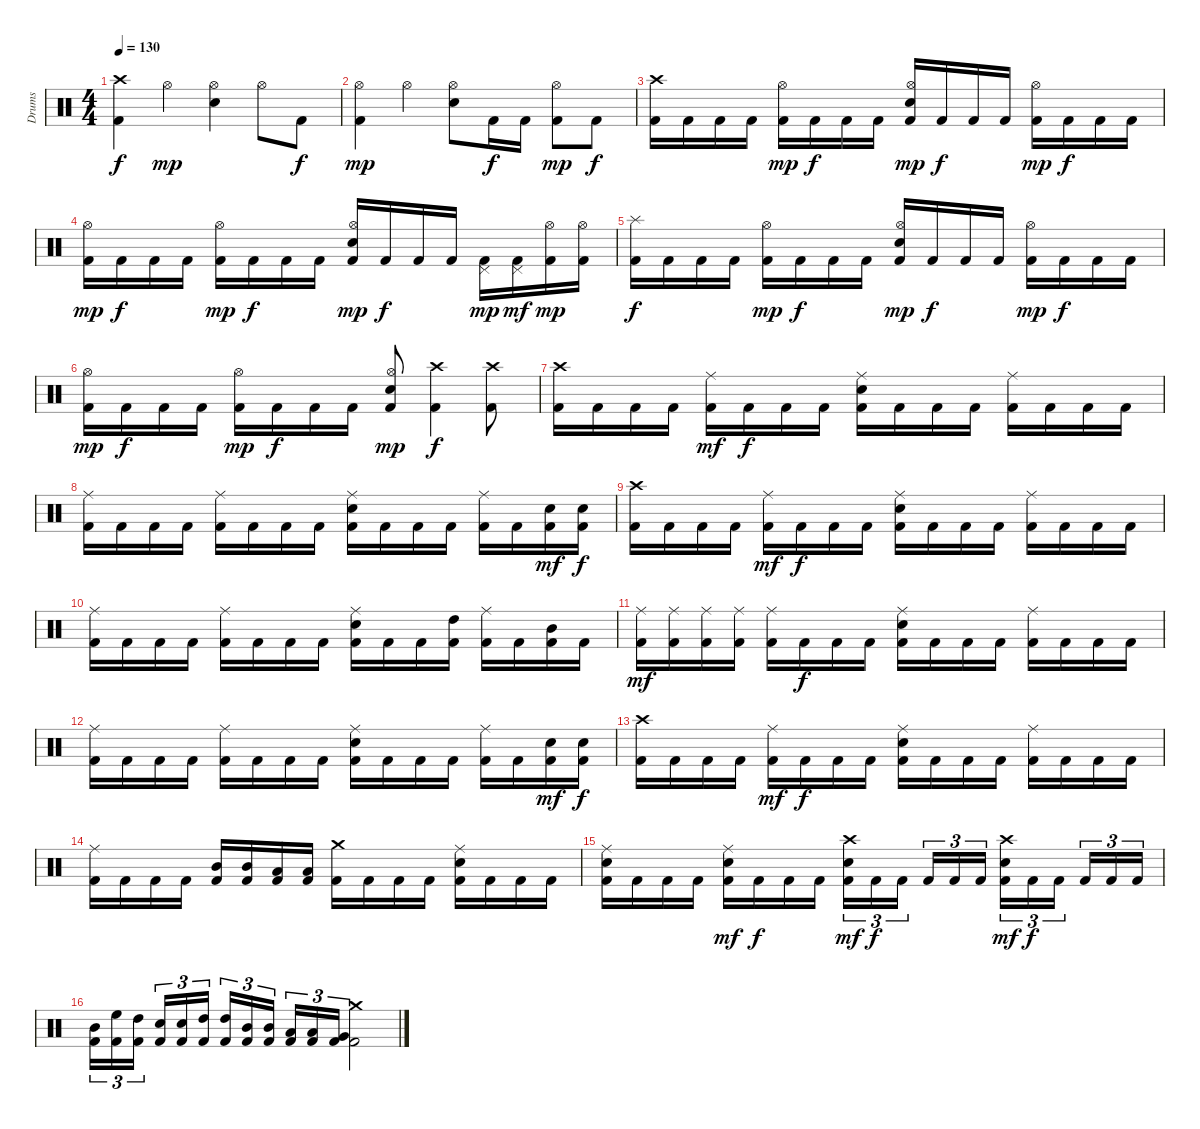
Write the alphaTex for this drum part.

\track ("Drums" "Drums") {instrument percussion}
\staff {score}
\articulation defaults
\ts (4 4)
\tempo 130
\clef neutral
\ks c
("Crash high (hit)" "Kick (hit) 2").4{dy f} "Hi-Hat (open)".4{dy mp} ("Hi-Hat (open)" "Electric Snare (hit)").4 "Hi-Hat (open)".8 "Kick (hit) 2".8{dy f} |
("Hi-Hat (open)" "Kick (hit) 2").4{dy mp} "Hi-Hat (open)".4 ("Hi-Hat (open)" "Electric Snare (hit)").8 "Kick (hit) 2".16{dy f} "Kick (hit) 2".16 ("Hi-Hat (open)" "Kick (hit) 2").8{dy mp} "Kick (hit) 2".8{dy f} |
("Crash high (hit)" "Kick (hit) 2").16 "Kick (hit) 2".16 "Kick (hit) 2".16 "Kick (hit) 2".16 ("Hi-Hat (open)" "Kick (hit) 2").16{dy mp} "Kick (hit) 2".16{dy f} "Kick (hit) 2".16 "Kick (hit) 2".16 ("Hi-Hat (open)" "Electric Snare (hit)" "Kick (hit) 2").16{dy mp} "Kick (hit) 2".16{dy f} "Kick (hit) 2".16 "Kick (hit) 2".16 ("Hi-Hat (open)" "Kick (hit) 2").16{dy mp} "Kick (hit) 2".16{dy f} "Kick (hit) 2".16 "Kick (hit) 2".16 |
("Hi-Hat (open)" "Kick (hit) 2").16{dy mp} "Kick (hit) 2".16{dy f} "Kick (hit) 2".16 "Kick (hit) 2".16 ("Hi-Hat (open)" "Kick (hit) 2").16{dy mp} "Kick (hit) 2".16{dy f} "Kick (hit) 2".16 "Kick (hit) 2".16 ("Hi-Hat (open)" "Electric Snare (hit)" "Kick (hit) 2").16{dy mp} "Kick (hit) 2".16{dy f} "Kick (hit) 2".16 "Kick (hit) 2".16 ("Pedal Hi-Hat (hit)" "Kick (hit) 2").16{dy mp} ("Pedal Hi-Hat (hit)" "Kick (hit) 2").16{dy mf} ("Hi-Hat (open)" "Kick (hit) 2").16{dy mp} ("Hi-Hat (open)" "Kick (hit) 2").16 |
("Splash (hit)" "Kick (hit) 2").16{dy f} "Kick (hit) 2".16 "Kick (hit) 2".16 "Kick (hit) 2".16 ("Hi-Hat (open)" "Kick (hit) 2").16{dy mp} "Kick (hit) 2".16{dy f} "Kick (hit) 2".16 "Kick (hit) 2".16 ("Hi-Hat (open)" "Electric Snare (hit)" "Kick (hit) 2").16{dy mp} "Kick (hit) 2".16{dy f} "Kick (hit) 2".16 "Kick (hit) 2".16 ("Hi-Hat (open)" "Kick (hit) 2").16{dy mp} "Kick (hit) 2".16{dy f} "Kick (hit) 2".16 "Kick (hit) 2".16 |
("Hi-Hat (open)" "Kick (hit) 2").16{dy mp} "Kick (hit) 2".16{dy f} "Kick (hit) 2".16 "Kick (hit) 2".16 ("Hi-Hat (open)" "Kick (hit) 2").16{dy mp} "Kick (hit) 2".16{dy f} "Kick (hit) 2".16 "Kick (hit) 2".16 ("Hi-Hat (open)" "Electric Snare (hit)" "Kick (hit) 2").8{dy mp} ("Crash high (hit)" "Kick (hit) 2").4{dy f} ("Crash high (hit)" "Kick (hit) 2").8 |
("Crash high (hit)" "Kick (hit) 2").16 "Kick (hit) 2".16 "Kick (hit) 2".16 "Kick (hit) 2".16 ("Ride (middle)" "Kick (hit) 2").16{dy mf} "Kick (hit) 2".16{dy f} "Kick (hit) 2".16 "Kick (hit) 2".16 ("Ride (middle)" "Electric Snare (hit)" "Kick (hit) 2").16 "Kick (hit) 2".16 "Kick (hit) 2".16 "Kick (hit) 2".16 ("Ride (middle)" "Kick (hit) 2").16 "Kick (hit) 2".16 "Kick (hit) 2".16 "Kick (hit) 2".16 |
("Ride (middle)" "Kick (hit) 2").16 "Kick (hit) 2".16 "Kick (hit) 2".16 "Kick (hit) 2".16 ("Ride (middle)" "Kick (hit) 2").16 "Kick (hit) 2".16 "Kick (hit) 2".16 "Kick (hit) 2".16 ("Ride (middle)" "Electric Snare (hit)" "Kick (hit) 2").16 "Kick (hit) 2".16 "Kick (hit) 2".16 "Kick (hit) 2".16 ("Ride (middle)" "Kick (hit) 2").16 "Kick (hit) 2".16 ("Electric Snare (hit)" "Kick (hit) 2").16{dy mf} ("Electric Snare (hit)" "Kick (hit) 2").16{dy f} |
("Crash high (hit)" "Kick (hit) 2").16 "Kick (hit) 2".16 "Kick (hit) 2".16 "Kick (hit) 2".16 ("Ride (middle)" "Kick (hit) 2").16{dy mf} "Kick (hit) 2".16{dy f} "Kick (hit) 2".16 "Kick (hit) 2".16 ("Ride (middle)" "Electric Snare (hit)" "Kick (hit) 2").16 "Kick (hit) 2".16 "Kick (hit) 2".16 "Kick (hit) 2".16 ("Ride (middle)" "Kick (hit) 2").16 "Kick (hit) 2".16 "Kick (hit) 2".16 "Kick (hit) 2".16 |
("Ride (middle)" "Kick (hit) 2").16 "Kick (hit) 2".16 "Kick (hit) 2".16 "Kick (hit) 2".16 ("Ride (middle)" "Kick (hit) 2").16 "Kick (hit) 2".16 "Kick (hit) 2".16 "Kick (hit) 2".16 ("Ride (middle)" "Electric Snare (hit)" "Kick (hit) 2").16 "Kick (hit) 2".16 "Kick (hit) 2".16 ("High Tom (hit)" "Kick (hit) 2").16 ("Ride (middle)" "Kick (hit) 2").16 "Kick (hit) 2".16 ("Mid Tom (hit)" "Kick (hit) 2").16 "Kick (hit) 2".16 |
("Ride (middle)" "Kick (hit) 2").16{dy mf} ("Ride (middle)" "Kick (hit) 2").16 ("Ride (middle)" "Kick (hit) 2").16 ("Ride (middle)" "Kick (hit) 2").16 ("Ride (middle)" "Kick (hit) 2").16 "Kick (hit) 2".16{dy f} "Kick (hit) 2".16 "Kick (hit) 2".16 ("Ride (middle)" "Electric Snare (hit)" "Kick (hit) 2").16 "Kick (hit) 2".16 "Kick (hit) 2".16 "Kick (hit) 2".16 ("Ride (middle)" "Kick (hit) 2").16 "Kick (hit) 2".16 "Kick (hit) 2".16 "Kick (hit) 2".16 |
("Ride (middle)" "Kick (hit) 2").16 "Kick (hit) 2".16 "Kick (hit) 2".16 "Kick (hit) 2".16 ("Ride (middle)" "Kick (hit) 2").16 "Kick (hit) 2".16 "Kick (hit) 2".16 "Kick (hit) 2".16 ("Ride (middle)" "Electric Snare (hit)" "Kick (hit) 2").16 "Kick (hit) 2".16 "Kick (hit) 2".16 "Kick (hit) 2".16 ("Ride (middle)" "Kick (hit) 2").16 "Kick (hit) 2".16 ("Electric Snare (hit)" "Kick (hit) 2").16{dy mf} ("Electric Snare (hit)" "Kick (hit) 2").16{dy f} |
("Crash high (hit)" "Kick (hit) 2").16 "Kick (hit) 2".16 "Kick (hit) 2".16 "Kick (hit) 2".16 ("Ride (middle)" "Kick (hit) 2").16{dy mf} "Kick (hit) 2".16{dy f} "Kick (hit) 2".16 "Kick (hit) 2".16 ("Ride (middle)" "Electric Snare (hit)" "Kick (hit) 2").16 "Kick (hit) 2".16 "Kick (hit) 2".16 "Kick (hit) 2".16 ("Ride (middle)" "Kick (hit) 2").16 "Kick (hit) 2".16 "Kick (hit) 2".16 "Kick (hit) 2".16 |
("Ride (middle)" "Kick (hit) 2").16 "Kick (hit) 2".16 "Kick (hit) 2".16 "Kick (hit) 2".16 ("Mid Tom (hit)" "Kick (hit) 2").16 ("Mid Tom (hit)" "Kick (hit) 2").16 ("Low Tom (hit)" "Kick (hit) 2").16 ("Low Tom (hit)" "Kick (hit) 2").16 ("Crash medium (hit)" "Kick (hit) 2").16 "Kick (hit) 2".16 "Kick (hit) 2".16 "Kick (hit) 2".16 ("Ride (middle)" "Electric Snare (hit)" "Kick (hit) 2").16 "Kick (hit) 2".16 "Kick (hit) 2".16 "Kick (hit) 2".16 |
("Ride (middle)" "Electric Snare (hit)" "Kick (hit) 2").16 "Kick (hit) 2".16 "Kick (hit) 2".16 "Kick (hit) 2".16 ("Ride (middle)" "Electric Snare (hit)" "Kick (hit) 2").16{dy mf} "Kick (hit) 2".16{dy f} "Kick (hit) 2".16 "Kick (hit) 2".16 ("Crash high (hit)" "Electric Snare (hit)" "Kick (hit) 2").16{tu (3 2) dy mf} "Kick (hit) 2".16{tu (3 2) dy f} "Kick (hit) 2".16{tu (3 2)} "Kick (hit) 2".16{tu (3 2)} "Kick (hit) 2".16{tu (3 2)} "Kick (hit) 2".16{tu (3 2)} ("Crash high (hit)" "Electric Snare (hit)" "Kick (hit) 2").16{tu (3 2) dy mf} "Kick (hit) 2".16{tu (3 2) dy f} "Kick (hit) 2".16{tu (3 2)} "Kick (hit) 2".16{tu (3 2)} "Kick (hit) 2".16{tu (3 2)} "Kick (hit) 2".16{tu (3 2)} |
("Mid Tom (hit)" "Kick (hit) 2").16{tu (3 2)} ("High Floor Tom (hit)" "Kick (hit) 2").16{tu (3 2)} ("High Tom (hit)" "Kick (hit) 2").16{tu (3 2)} ("Electric Snare (hit)" "Kick (hit) 2").16{tu (3 2)} ("Electric Snare (hit)" "Kick (hit) 2").16{tu (3 2)} ("High Tom (hit)" "Kick (hit) 2").16{tu (3 2)} ("High Tom (hit)" "Kick (hit) 2").16{tu (3 2)} ("Mid Tom (hit)" "Kick (hit) 2").16{tu (3 2)} ("Mid Tom (hit)" "Kick (hit) 2").16{tu (3 2)} ("Low Tom (hit)" "Kick (hit) 2").16{tu (3 2)} ("Low Tom (hit)" "Kick (hit) 2").16{tu (3 2)} ("Very Low Tom (hit)" "Kick (hit) 2").16{tu (3 2)} ("Crash medium (hit)" "Kick (hit) 2").2
